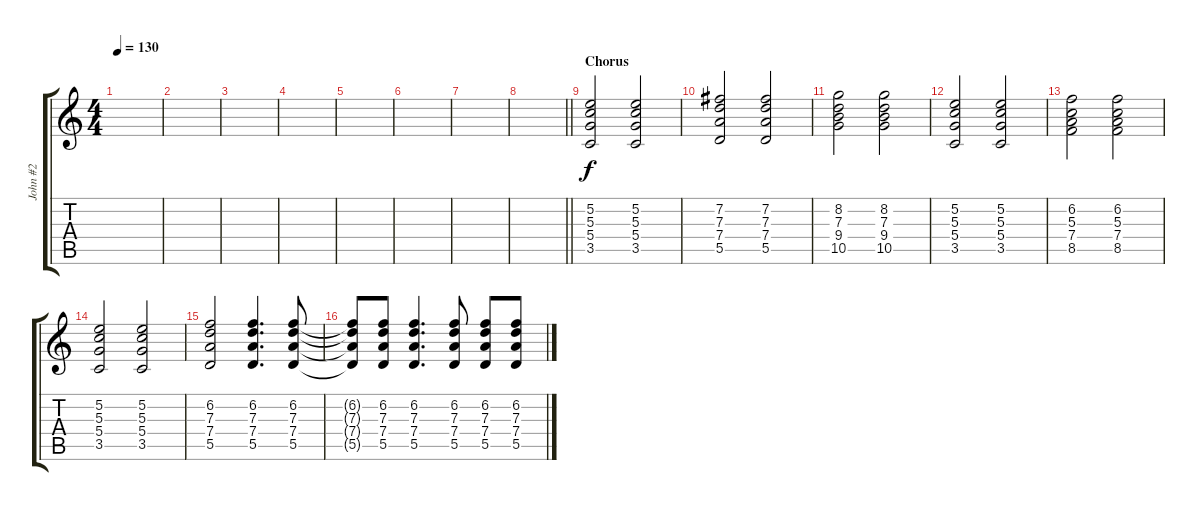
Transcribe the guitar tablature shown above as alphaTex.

\track ("John #2" "John #2") {instrument electricguitarclean}
\staff {score tabs}
\tuning (E4 B3 G3 D3 A2 E2) {hide}
\ts (4 4)
\tempo 130
\clef g2
\ks c
|
|
|
|
|
|
|
\barLineRight lightlight
|
\section ("" "Chorus")
(5.2 5.3 5.4 3.5).2 (5.2 5.3 5.4 3.5).2 |
(7.2 7.3 7.4 5.5).2 (7.2 7.3 7.4 5.5).2 |
(8.2 7.3 9.4 10.5).2 (8.2 7.3 9.4 10.5).2 |
(5.2 5.3 5.4 3.5).2 (5.2 5.3 5.4 3.5).2 |
(6.2 5.3 7.4 8.5).2 (6.2 5.3 7.4 8.5).2 |
(5.2 5.3 5.4 3.5).2 (5.2 5.3 5.4 3.5).2 |
(6.2 7.3 7.4 5.5).2 (6.2 7.3 7.4 5.5).4{d} (6.2 7.3 7.4 5.5).8 |
(6.2{t} 7.3{t} 7.4{t} 5.5{t}).8 (6.2 7.3 7.4 5.5).8 (6.2 7.3 7.4 5.5).4{d} (6.2 7.3 7.4 5.5).8 (6.2 7.3 7.4 5.5).8 (6.2 7.3 7.4 5.5).8
